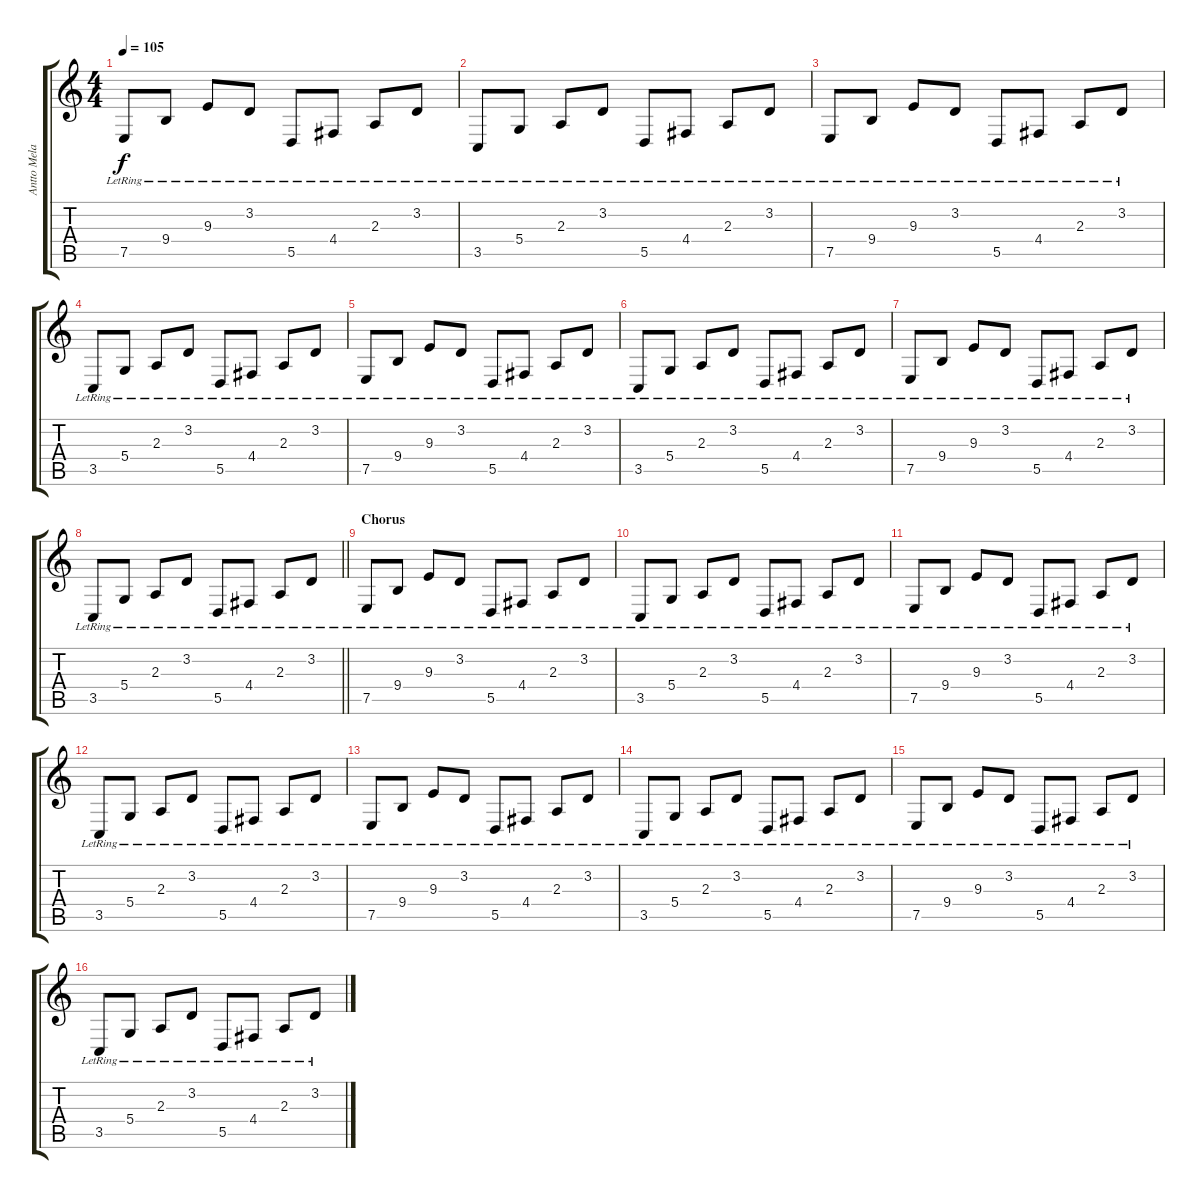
\track ("Antto Melasniemi (Keyboard)" "Antto Mela") {instrument electricgrandpiano}
\staff {score tabs}
\tuning (E4 B3 G3 D3 A2 E2) {hide}
\ts (4 4)
\tempo 105
\clef g2
\ks c
7.5{lr}.8{dy f} 9.4{lr}.8 9.3{lr}.8 3.2{lr}.8 5.5{lr}.8 4.4{lr}.8 2.3{lr}.8 3.2{lr}.8 |
3.5{lr}.8 5.4{lr}.8 2.3{lr}.8 3.2{lr}.8 5.5{lr}.8 4.4{lr}.8 2.3{lr}.8 3.2{lr}.8 |
7.5{lr}.8 9.4{lr}.8 9.3{lr}.8 3.2{lr}.8 5.5{lr}.8 4.4{lr}.8 2.3{lr}.8 3.2{lr}.8 |
3.5{lr}.8 5.4{lr}.8 2.3{lr}.8 3.2{lr}.8 5.5{lr}.8 4.4{lr}.8 2.3{lr}.8 3.2{lr}.8 |
7.5{lr}.8 9.4{lr}.8 9.3{lr}.8 3.2{lr}.8 5.5{lr}.8 4.4{lr}.8 2.3{lr}.8 3.2{lr}.8 |
3.5{lr}.8 5.4{lr}.8 2.3{lr}.8 3.2{lr}.8 5.5{lr}.8 4.4{lr}.8 2.3{lr}.8 3.2{lr}.8 |
7.5{lr}.8 9.4{lr}.8 9.3{lr}.8 3.2{lr}.8 5.5{lr}.8 4.4{lr}.8 2.3{lr}.8 3.2{lr}.8 |
\barLineRight lightlight
3.5{lr}.8 5.4{lr}.8 2.3{lr}.8 3.2{lr}.8 5.5{lr}.8 4.4{lr}.8 2.3{lr}.8 3.2{lr}.8 |
\section ("" "Chorus")
7.5{lr}.8 9.4{lr}.8 9.3{lr}.8 3.2{lr}.8 5.5{lr}.8 4.4{lr}.8 2.3{lr}.8 3.2{lr}.8 |
3.5{lr}.8 5.4{lr}.8 2.3{lr}.8 3.2{lr}.8 5.5{lr}.8 4.4{lr}.8 2.3{lr}.8 3.2{lr}.8 |
7.5{lr}.8 9.4{lr}.8 9.3{lr}.8 3.2{lr}.8 5.5{lr}.8 4.4{lr}.8 2.3{lr}.8 3.2{lr}.8 |
3.5{lr}.8 5.4{lr}.8 2.3{lr}.8 3.2{lr}.8 5.5{lr}.8 4.4{lr}.8 2.3{lr}.8 3.2{lr}.8 |
7.5{lr}.8 9.4{lr}.8 9.3{lr}.8 3.2{lr}.8 5.5{lr}.8 4.4{lr}.8 2.3{lr}.8 3.2{lr}.8 |
3.5{lr}.8 5.4{lr}.8 2.3{lr}.8 3.2{lr}.8 5.5{lr}.8 4.4{lr}.8 2.3{lr}.8 3.2{lr}.8 |
7.5{lr}.8 9.4{lr}.8 9.3{lr}.8 3.2{lr}.8 5.5{lr}.8 4.4{lr}.8 2.3{lr}.8 3.2{lr}.8 |
3.5{lr}.8 5.4{lr}.8 2.3{lr}.8 3.2{lr}.8 5.5{lr}.8 4.4{lr}.8 2.3{lr}.8 3.2{lr}.8
